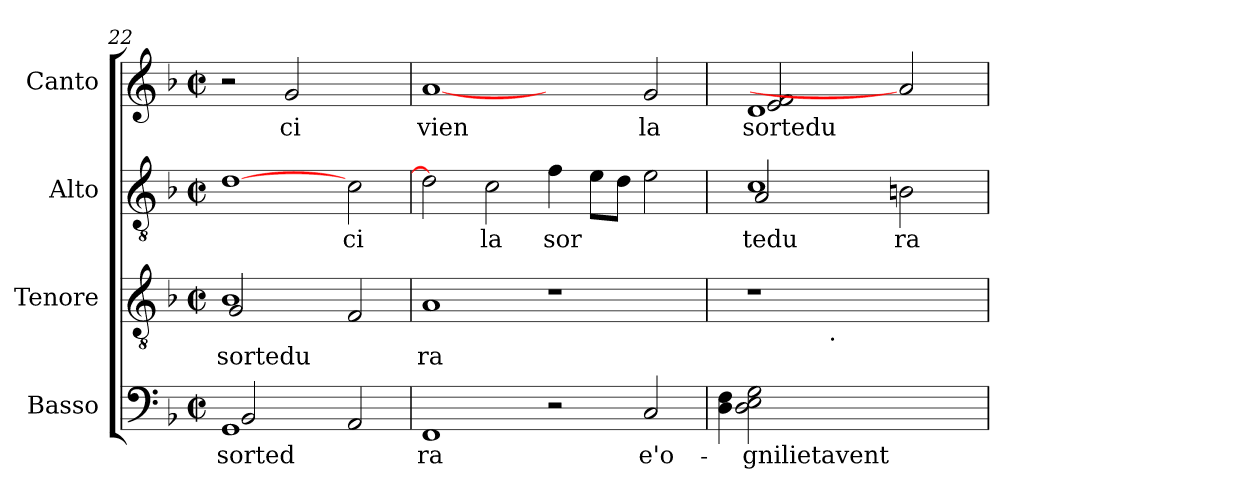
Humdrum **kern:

**kern	**text	**kern	**text	**kern	**text	**kern	**text
*part4	*part4	*part3	*part3	*part2	*part2	*part1	*part1
*staff4	*staff4	*staff3	*staff3	*staff2	*staff2	*staff1	*staff1
*I"Basso	*	*I"Tenore	*	*I"Alto	*	*I"Canto	*
!!LO:PB:g=z
*clefF4	*	*clefGv2	*	*clefGv2	*	*clefG2	*
*k[b-]	*	*k[b-]	*	*k[b-]	*	*k[b-]	*
*F:	*	*F:	*	*F:	*	*F:	*
*M2/2	*	*M2/2	*	*M2/2	*	*M2/2	*
*met(c|)	*	*met(c|)	*	*met(c|)	*	*met(c|)	*
=22	=22	=22	=22	=22	=22	=22	=22
*^	*	*	*	*	*	*	*
!	!	!LO:LY:b:cj	!	!LO:LY:b:cj	!	!	!	!
*	*	*	*^	*	*	*	*	*
1GG	2BB-/	sorted	1B-	2G/	sortedu	[>1d	.	2r	.
!	!	!	!	!	!	!	!	!	!LO:LY:b:cj
.	1ryy	.	.	1ryy	.	.	.	2g/	ci
!	!	!LO:LY:b:cj	!	!	!LO:LY:b:cj	!	!LO:LY:b:cj	!	!
2AA/	.	.	2F/	.	.	2c\	ci	2ryy	.
*v	*v	*	*	*	*	*	*	*	*
*	*	*v	*v	*	*	*	*	*
=23	=23	=23	=23	=23	=23	=23	=23
!	!LO:LY:b:cj	!	!LO:LY:b:cj	!	!LO:LY:b:cj	!	!LO:LY:b:cj
1FF	ra	1A	ra	2d\]	.	[1a	vien
!	!	!	!	!	!LO:LY:b:cj	!	!
.	.	.	.	2c\	la	.	.
!	!	!	!	!	!LO:LY:b:cj	!	!
2r	.	1r	.	4f\	sor	2ryy	.
!	!	!	!	!	!LO:LY:b:cj	!	!
.	.	.	.	8e\L	.	.	.
!	!	!	!	!	!LO:LY:b:cj	!	!
.	.	.	.	8d\J	.	.	.
!	!LO:LY:b:cj	!	!	!	!LO:LY:b:cj	!	!LO:LY:b:cj
2C/	e'o-	.	.	2e\	.	2g/	la
=24	=24	=24	=24	=24	=24	=24	=24
*^	*	*	*	*	*	*	*
!	!	!LO:LY:b:cj	!	!	!	!LO:LY:b:cj	!	!LO:LY:b:cj
*	*	*	*^	*	*^	*	*^	*
2E\ 2D\ 2G\	4F\ 4D\	-gnilietavent	1r	4ryy	.	1c	2A/	tedu	1d	2f/ 2e/	sortedu
.	1ryy	.	.	8...ryy	.	.	.	.	.	.	.
!	!	!	!	!LO:TX:b:t=.	!	!	!	!	!	!	!
.	.	.	.	1ryy	.	.	.	.	.	.	.
1ryy	.	.	.	.	.	.	1ryy	.	.	1ryy	.
!	!	!	!	!	!	!	!	!LO:LY:b:cj	!	!	!
.	.	.	2ryy	.	.	2Bn\	.	ra	2a]	.	.
.	4ryy	.	.	.	.	.	.	.	.	.	.
.	.	.	.	64ryy	.	.	.	.	.	.	.
*v	*v	*	*	*	*	*v	*v	*	*v	*v	*
*	*	*v	*v	*	*	*	*	*
=	=	=	=	=	=	=	=
*-	*-	*-	*-	*-	*-	*-	*-
